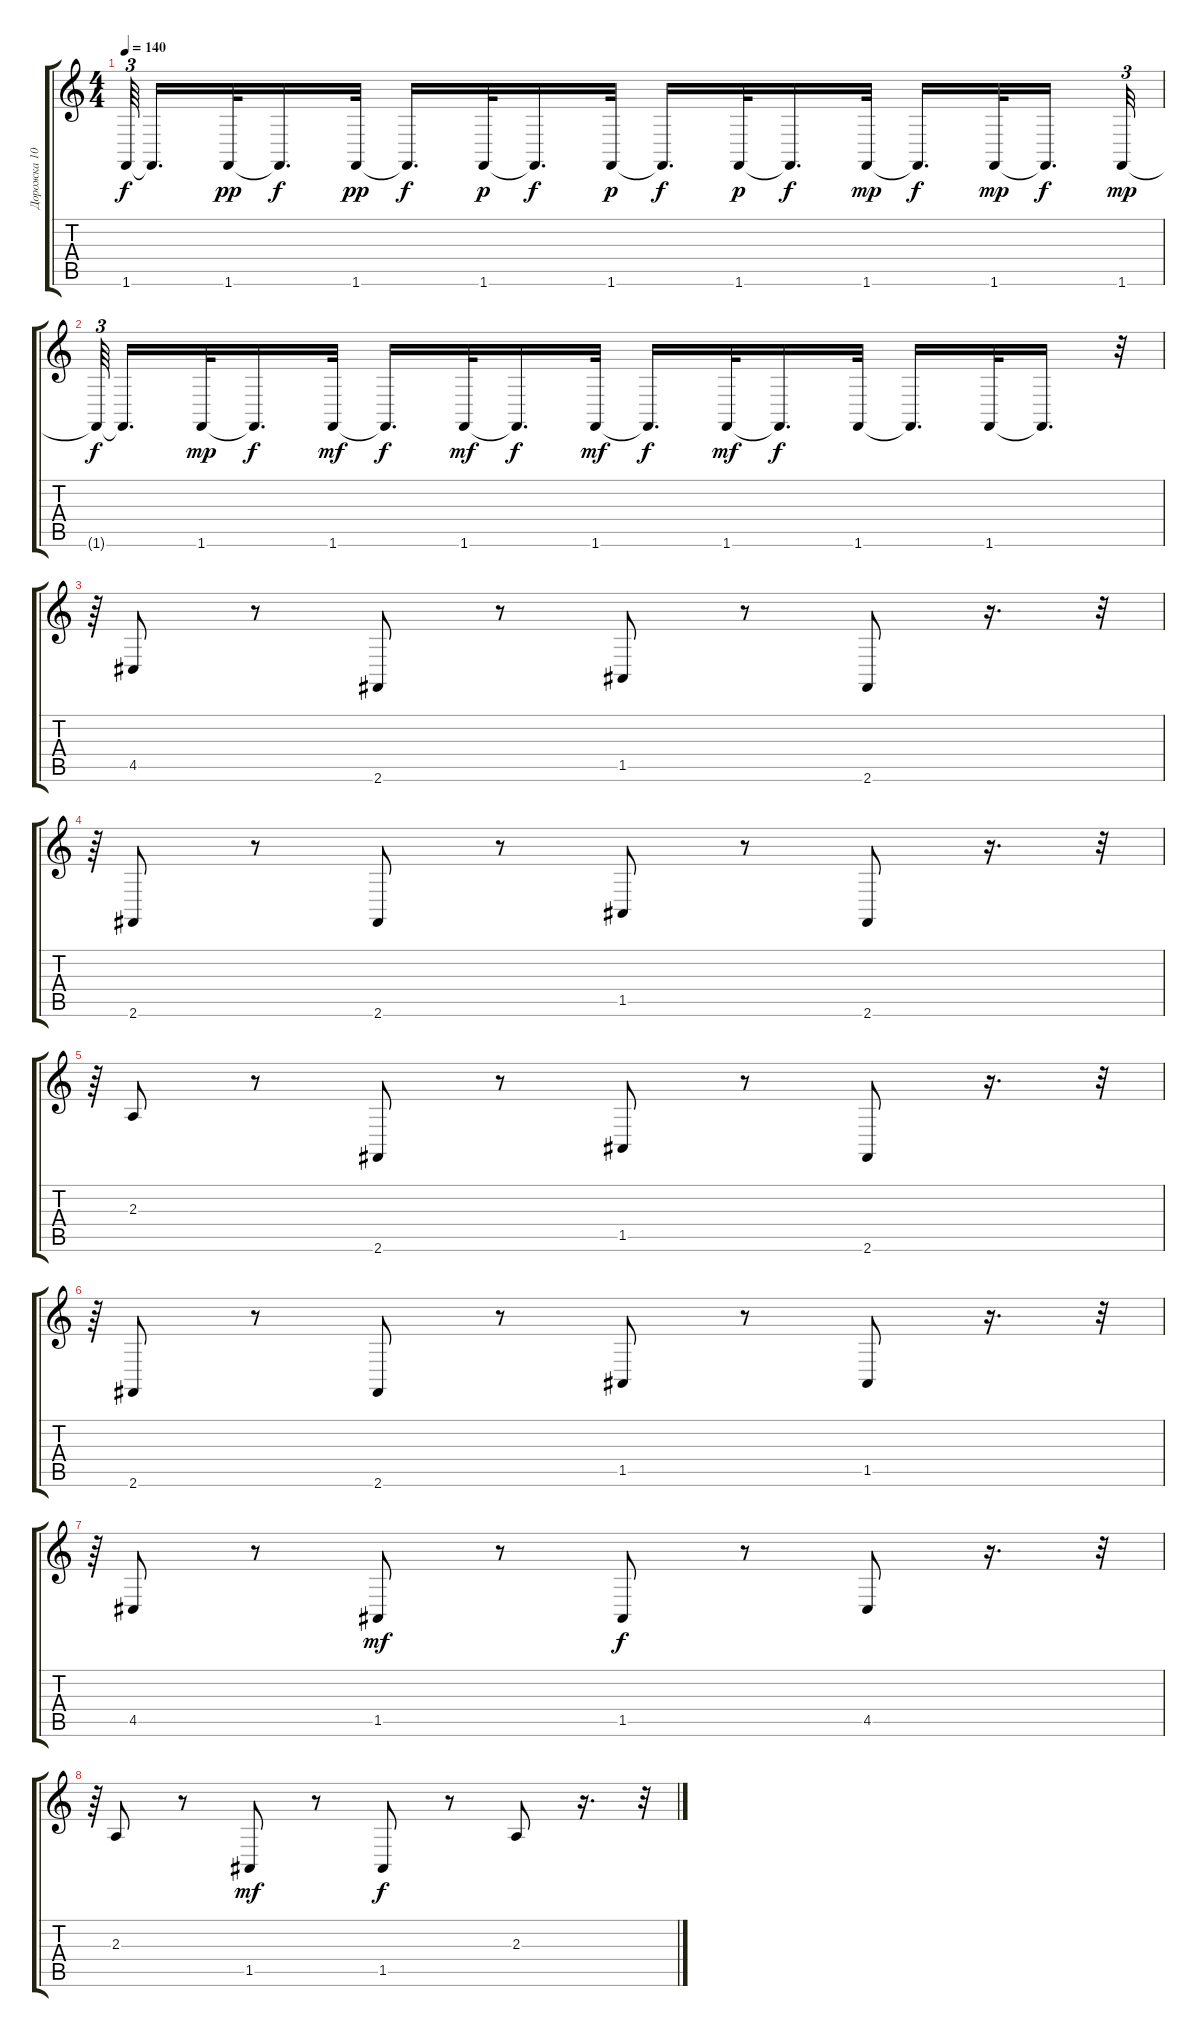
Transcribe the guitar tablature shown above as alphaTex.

\track ("Дорожка 10" "Дорожка 10") {instrument acousticgrandpiano}
\staff {score tabs}
\tuning (E4 B3 G3 D3 A2 E2) {hide}
\ts (4 4)
\tempo 140
\clef g2
\ks c
1.6{t}.64{tu (3 2) dy f beam splitsecondary} 1.6{t}.16{d} 1.6.32{dy pp} 1.6{t}.16{d dy f} 1.6.32{dy pp} 1.6{t}.16{d dy f} 1.6.32{dy p} 1.6{t}.16{d dy f} 1.6.32{dy p} 1.6{t}.16{d dy f} 1.6.32{dy p} 1.6{t}.16{d dy f} 1.6.32{dy mp} 1.6{t}.16{d dy f} 1.6.32{dy mp} 1.6{t}.16{d dy f beam splitsecondary} 1.6.32{tu (3 2) dy mp} |
1.6{t}.64{tu (3 2) dy f beam splitsecondary} 1.6{t}.16{d} 1.6.32{dy mp} 1.6{t}.16{d dy f} 1.6.32{dy mf} 1.6{t}.16{d dy f} 1.6.32{dy mf} 1.6{t}.16{d dy f} 1.6.32{dy mf} 1.6{t}.16{d dy f} 1.6.32{dy mf} 1.6{t}.16{d dy f} 1.6.32 1.6{t}.16{d} 1.6.32 1.6{t}.16{d} r.32{tu (3 2)} |
r.64{tu (3 2)} 4.5.8 r.8 2.6.8 r.8 1.5.8 r.8 2.6.8 r.16{d} r.32{tu (3 2)} |
r.64{tu (3 2)} 2.6.8 r.8 2.6.8 r.8 1.5.8 r.8 2.6.8 r.16{d} r.32{tu (3 2)} |
r.64{tu (3 2)} 2.3.8 r.8 2.6.8 r.8 1.5.8 r.8 2.6.8 r.16{d} r.32{tu (3 2)} |
r.64{tu (3 2)} 2.6.8 r.8 2.6.8 r.8 1.5.8 r.8 1.5.8 r.16{d} r.32{tu (3 2)} |
r.64{tu (3 2)} 4.5.8 r.8 1.5.8{dy mf} r.8 1.5.8{dy f} r.8 4.5.8 r.16{d} r.32{tu (3 2)} |
r.64{tu (3 2)} 2.3.8 r.8 1.5.8{dy mf} r.8 1.5.8{dy f} r.8 2.3.8 r.16{d} r.32{tu (3 2)}
